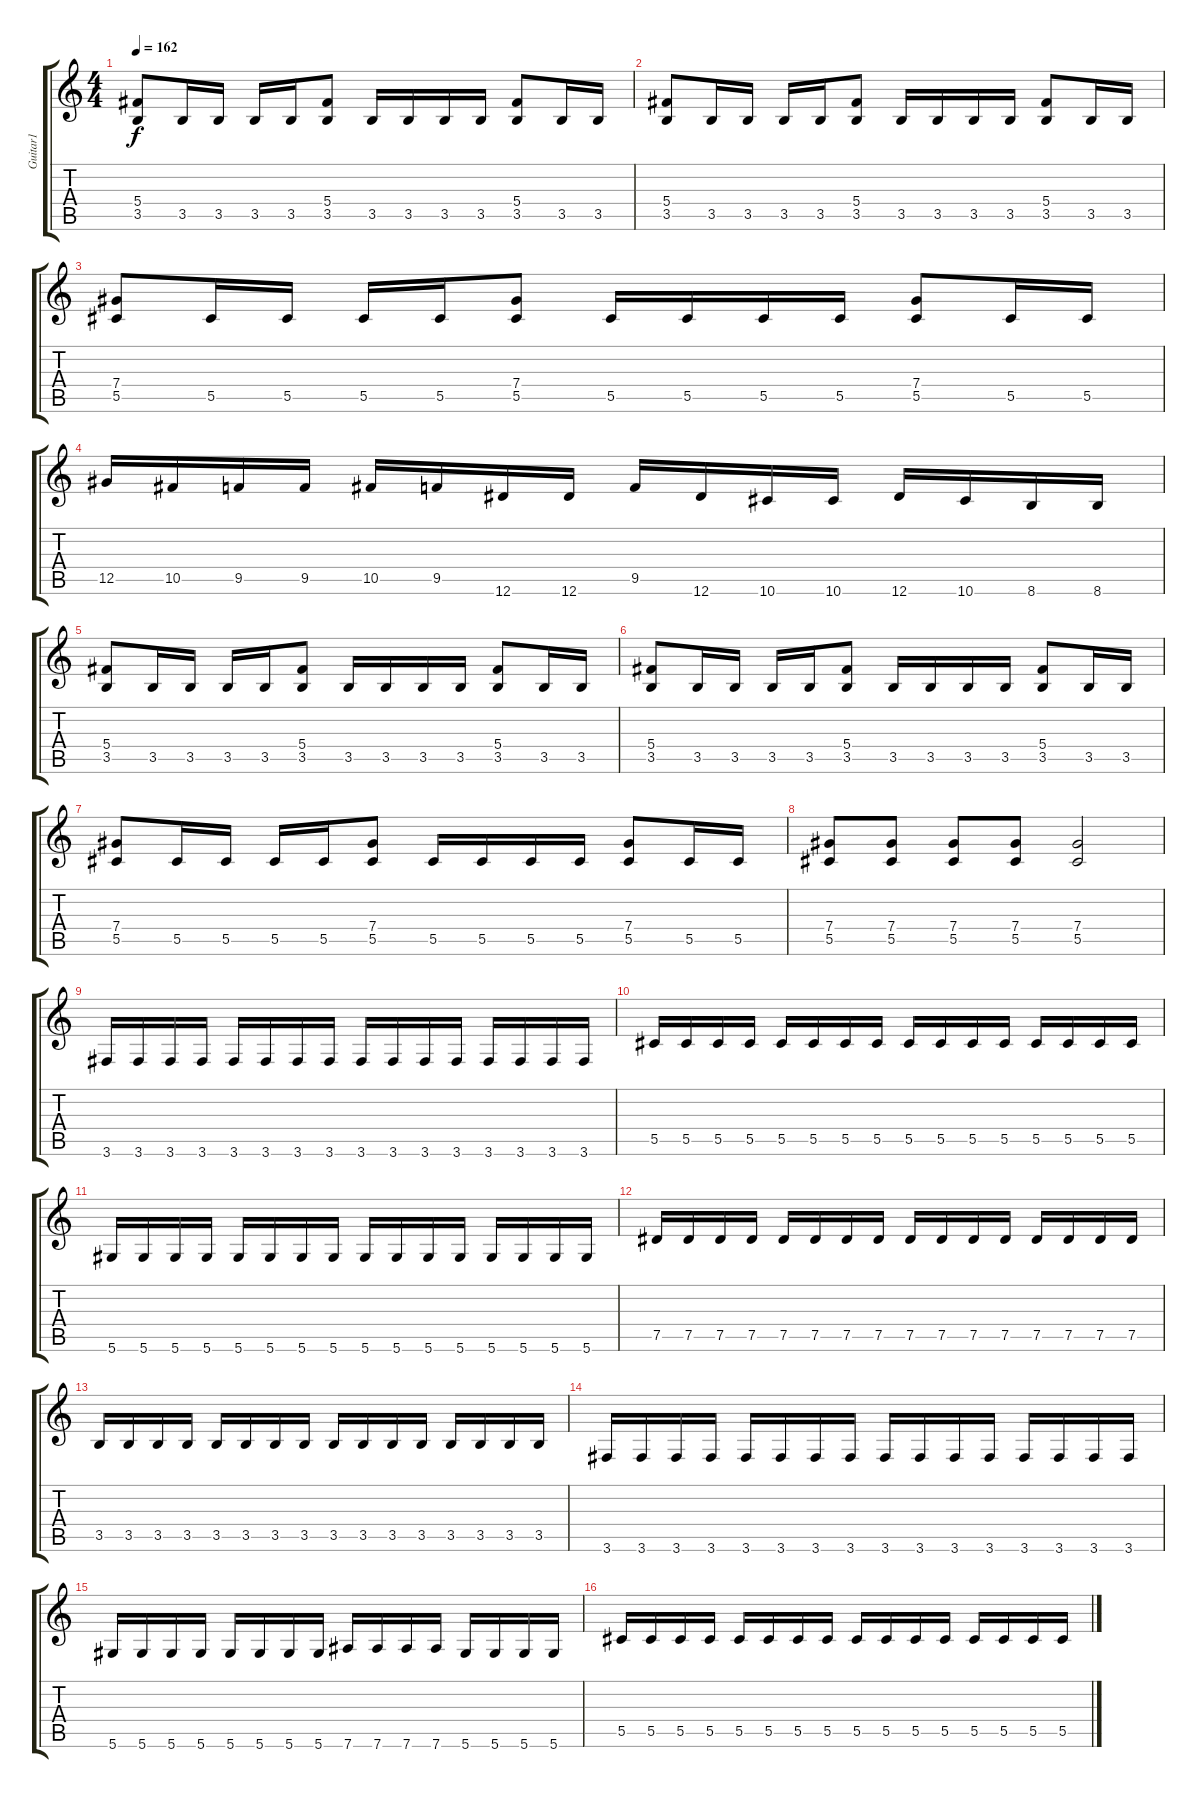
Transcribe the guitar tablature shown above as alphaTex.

\track ("Guitar1" "Guitar1") {instrument distortionguitar}
\staff {score tabs}
\tuning (Eb4 Bb3 Gb3 Db3 Ab2 Eb2) {hide}
\ts (4 4)
\tempo 162
\clef g2
\ks c
(5.4 3.5).8{dy f} 3.5.16 3.5.16 3.5.16 3.5.16 (5.4 3.5).8 3.5.16 3.5.16 3.5.16 3.5.16 (5.4 3.5).8 3.5.16 3.5.16 |
(5.4 3.5).8 3.5.16 3.5.16 3.5.16 3.5.16 (5.4 3.5).8 3.5.16 3.5.16 3.5.16 3.5.16 (5.4 3.5).8 3.5.16 3.5.16 |
(7.4 5.5).8 5.5.16 5.5.16 5.5.16 5.5.16 (7.4 5.5).8 5.5.16 5.5.16 5.5.16 5.5.16 (7.4 5.5).8 5.5.16 5.5.16 |
12.5.16 10.5.16 9.5.16 9.5.16 10.5.16 9.5.16 12.6.16 12.6.16 9.5.16 12.6.16 10.6.16 10.6.16 12.6.16 10.6.16 8.6.16 8.6.16 |
(5.4 3.5).8 3.5.16 3.5.16 3.5.16 3.5.16 (5.4 3.5).8 3.5.16 3.5.16 3.5.16 3.5.16 (5.4 3.5).8 3.5.16 3.5.16 |
(5.4 3.5).8 3.5.16 3.5.16 3.5.16 3.5.16 (5.4 3.5).8 3.5.16 3.5.16 3.5.16 3.5.16 (5.4 3.5).8 3.5.16 3.5.16 |
(7.4 5.5).8 5.5.16 5.5.16 5.5.16 5.5.16 (7.4 5.5).8 5.5.16 5.5.16 5.5.16 5.5.16 (7.4 5.5).8 5.5.16 5.5.16 |
(7.4 5.5).8 (7.4 5.5).8 (7.4 5.5).8 (7.4 5.5).8 (7.4 5.5).2 |
3.6.16 3.6.16 3.6.16 3.6.16 3.6.16 3.6.16 3.6.16 3.6.16 3.6.16 3.6.16 3.6.16 3.6.16 3.6.16 3.6.16 3.6.16 3.6.16 |
5.5.16 5.5.16 5.5.16 5.5.16 5.5.16 5.5.16 5.5.16 5.5.16 5.5.16 5.5.16 5.5.16 5.5.16 5.5.16 5.5.16 5.5.16 5.5.16 |
5.6.16 5.6.16 5.6.16 5.6.16 5.6.16 5.6.16 5.6.16 5.6.16 5.6.16 5.6.16 5.6.16 5.6.16 5.6.16 5.6.16 5.6.16 5.6.16 |
7.5.16 7.5.16 7.5.16 7.5.16 7.5.16 7.5.16 7.5.16 7.5.16 7.5.16 7.5.16 7.5.16 7.5.16 7.5.16 7.5.16 7.5.16 7.5.16 |
3.5.16 3.5.16 3.5.16 3.5.16 3.5.16 3.5.16 3.5.16 3.5.16 3.5.16 3.5.16 3.5.16 3.5.16 3.5.16 3.5.16 3.5.16 3.5.16 |
3.6.16 3.6.16 3.6.16 3.6.16 3.6.16 3.6.16 3.6.16 3.6.16 3.6.16 3.6.16 3.6.16 3.6.16 3.6.16 3.6.16 3.6.16 3.6.16 |
5.6.16 5.6.16 5.6.16 5.6.16 5.6.16 5.6.16 5.6.16 5.6.16 7.6.16 7.6.16 7.6.16 7.6.16 5.6.16 5.6.16 5.6.16 5.6.16 |
5.5.16 5.5.16 5.5.16 5.5.16 5.5.16 5.5.16 5.5.16 5.5.16 5.5.16 5.5.16 5.5.16 5.5.16 5.5.16 5.5.16 5.5.16 5.5.16
